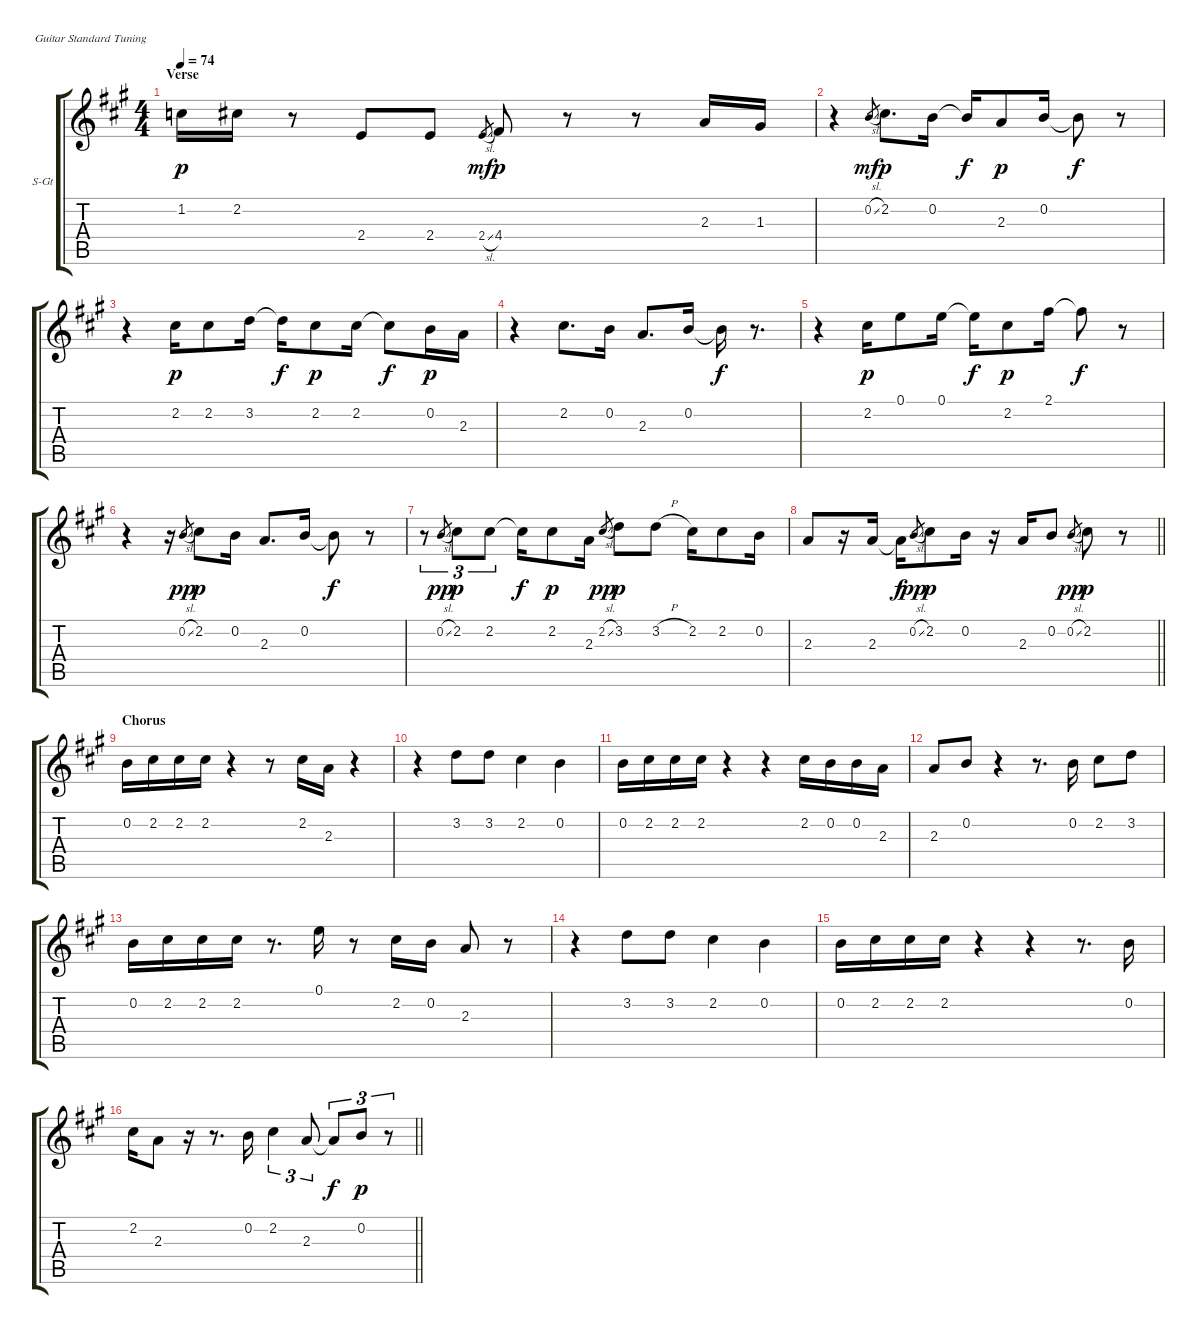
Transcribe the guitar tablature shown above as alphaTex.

\bracketExtendMode groupsimilarinstruments
\firstSystemTrackNameOrientation horizontal
\otherSystemsTrackNameOrientation horizontal
\track ("Vocal (lead)" "S-Gt") {instrument accordion}
\staff {score tabs}
\tuning (E4 B3 G3 D3 A2 E2)
\displaytranspose 12
\ts (4 4)
\section ("" "Verse")
\tempo 74
\clef g2
\ks a
1.2.16{dy p} 2.2.16 r.8 2.4.8 2.4.8 2.4{sl}.8{gr dy mf} 4.4.8{dy p} r.8 r.8 2.3.16 1.3.16 |
r.4 0.2{sl}.8{gr dy mf} 2.2.8{d dy p} 0.2.16 0.2{t}.16{dy f} 2.3.8{dy p} 0.2.16 0.2{t}.8{dy f} r.8 |
r.4 2.2.16{dy p} 2.2.8 3.2.16 3.2{t}.16{dy f} 2.2.8{dy p} 2.2.16 2.2{t}.8{dy f} 0.2.16{dy p} 2.3.16 |
r.4 2.2.8{d} 0.2.16 2.3.8{d} 0.2.16 0.2{t}.16{dy f} r.8{d} |
r.4 2.2.16{dy p} 0.1.8 0.1.16 0.1{t}.16{dy f} 2.2.8{dy p} 2.1.16 2.1{t}.8{dy f} r.8 |
r.4 r.16 0.2{sl}.8{gr dy pp} 2.2.8{dy p} 0.2.16 2.3.8{d} 0.2.16 0.2{t}.8{dy f} r.8 |
r.8{tu (3 2)} 0.2{sl}.8{gr dy pp} 2.2.8{tu (3 2) dy p} 2.2.8{tu (3 2)} 2.2{t}.16{dy f} 2.2.8{dy p} 2.3.16 2.2{sl}.8{gr dy pp} 3.2.8{dy p} 3.2{h}.8 2.2.16 2.2.8 0.2.16 |
\barLineRight lightlight
2.3.8 r.16 2.3.16 2.3{t}.16{dy f} 0.2{sl}.8{gr dy pp} 2.2.8{dy p} 0.2.16 r.16 2.3.16 0.2.8 0.2{sl}.8{gr dy pp} 2.2.8{dy p} r.8 |
\section ("" "Chorus")
0.2.16 2.2.16 2.2.16 2.2.16 r.4 r.8 2.2.16 2.3.16 r.4 |
r.4 3.2.8 3.2.8 2.2.4 0.2.4 |
0.2.16 2.2.16 2.2.16 2.2.16 r.4 r.4 2.2.16 0.2.16 0.2.16 2.3.16 |
2.3.8 0.2.8 r.4 r.8{d} 0.2.16 2.2.8 3.2.8 |
0.2.16 2.2.16 2.2.16 2.2.16 r.8{d} 0.1.16 r.8 2.2.16 0.2.16 2.3.8 r.8 |
r.4 3.2.8 3.2.8 2.2.4 0.2.4 |
0.2.16 2.2.16 2.2.16 2.2.16 r.4 r.4 r.8{d} 0.2.16 |
\barLineRight lightlight
2.2.16 2.3.8 r.16 r.8{d} 0.2.16 2.2.4{tu (3 2)} 2.3.8{tu (3 2)} 2.3{t}.8{tu (3 2) dy f} 0.2.8{tu (3 2) dy p} r.8{tu (3 2)}
